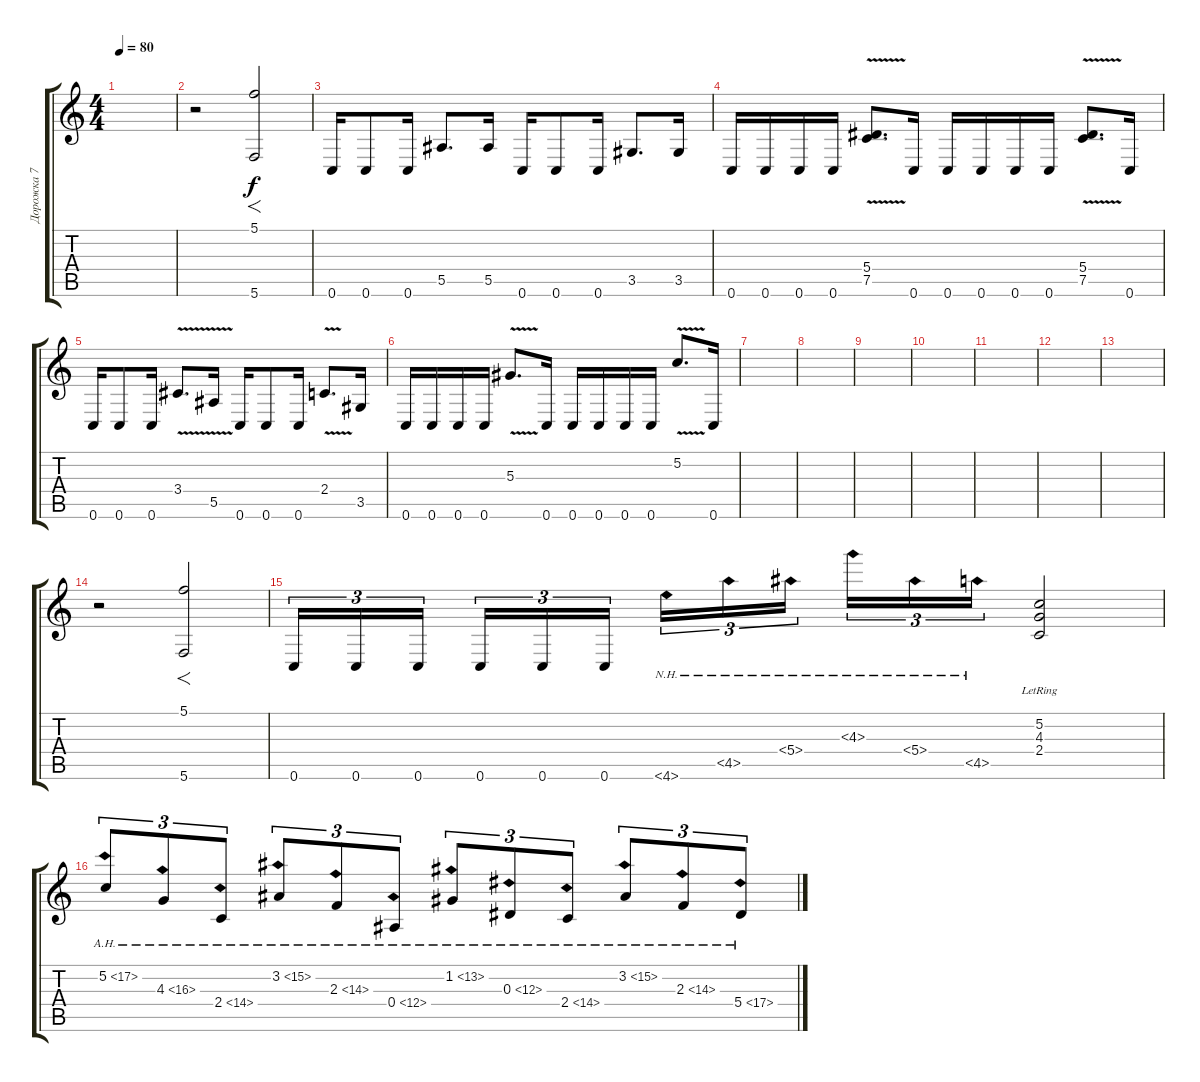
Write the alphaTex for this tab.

\track ("Дорожка 7" "Дорожка 7") {instrument distortionguitar}
\staff {score tabs}
\tuning (C4 G3 Eb3 Bb2 F2 C2) {hide}
\ts (4 4)
\tempo 80
\clef g2
\ks c
|
r.2 (5.1 5.6).2{f} |
0.6.16 0.6.8 0.6.16 5.5.8{d} 5.5.16 0.6.16 0.6.8 0.6.16 3.5.8{d} 3.5.16 |
0.6.16 0.6.16 0.6.16 0.6.16 (5.4 7.5{v}).8{d} 0.6.16 0.6.16 0.6.16 0.6.16 0.6.16 (5.4 7.5{v}).8{d} 0.6.16 |
0.6.16 0.6.8 0.6.16 3.4{v}.8{d} 5.5{v}.16 0.6.16 0.6.8 0.6.16 2.4{v}.8{d} 3.5.16 |
0.6.16 0.6.16 0.6.16 0.6.16 5.3{v}.8{d} 0.6.16 0.6.16 0.6.16 0.6.16 0.6.16 5.2{v}.8{d} 0.6.16 |
|
|
|
|
|
|
|
r.2 (5.1 5.6).2{f} |
0.6.16{tu (3 2)} 0.6.16{tu (3 2)} 0.6.16{tu (3 2)} 0.6.16{tu (3 2)} 0.6.16{tu (3 2)} 0.6.16{tu (3 2)} 4.6{nh}.16{tu (3 2)} 4.5{nh}.16{tu (3 2)} 5.4{nh}.16{tu (3 2)} 4.3{nh}.16{tu (3 2)} 5.4{nh}.16{tu (3 2)} 4.5{nh}.16{tu (3 2)} (5.2{lr} 4.3{lr} 2.4{lr}).2 |
5.2{ah 12}.8{tu (3 2)} 4.3{ah 12}.8{tu (3 2)} 2.4{ah 12}.8{tu (3 2)} 3.2{ah 12}.8{tu (3 2)} 2.3{ah 12}.8{tu (3 2)} 0.4{ah 12}.8{tu (3 2)} 1.2{ah 12}.8{tu (3 2)} 0.3{ah 12}.8{tu (3 2)} 2.4{ah 12}.8{tu (3 2)} 3.2{ah 12}.8{tu (3 2)} 2.3{ah 12}.8{tu (3 2)} 5.4{ah 12}.8{tu (3 2)}
